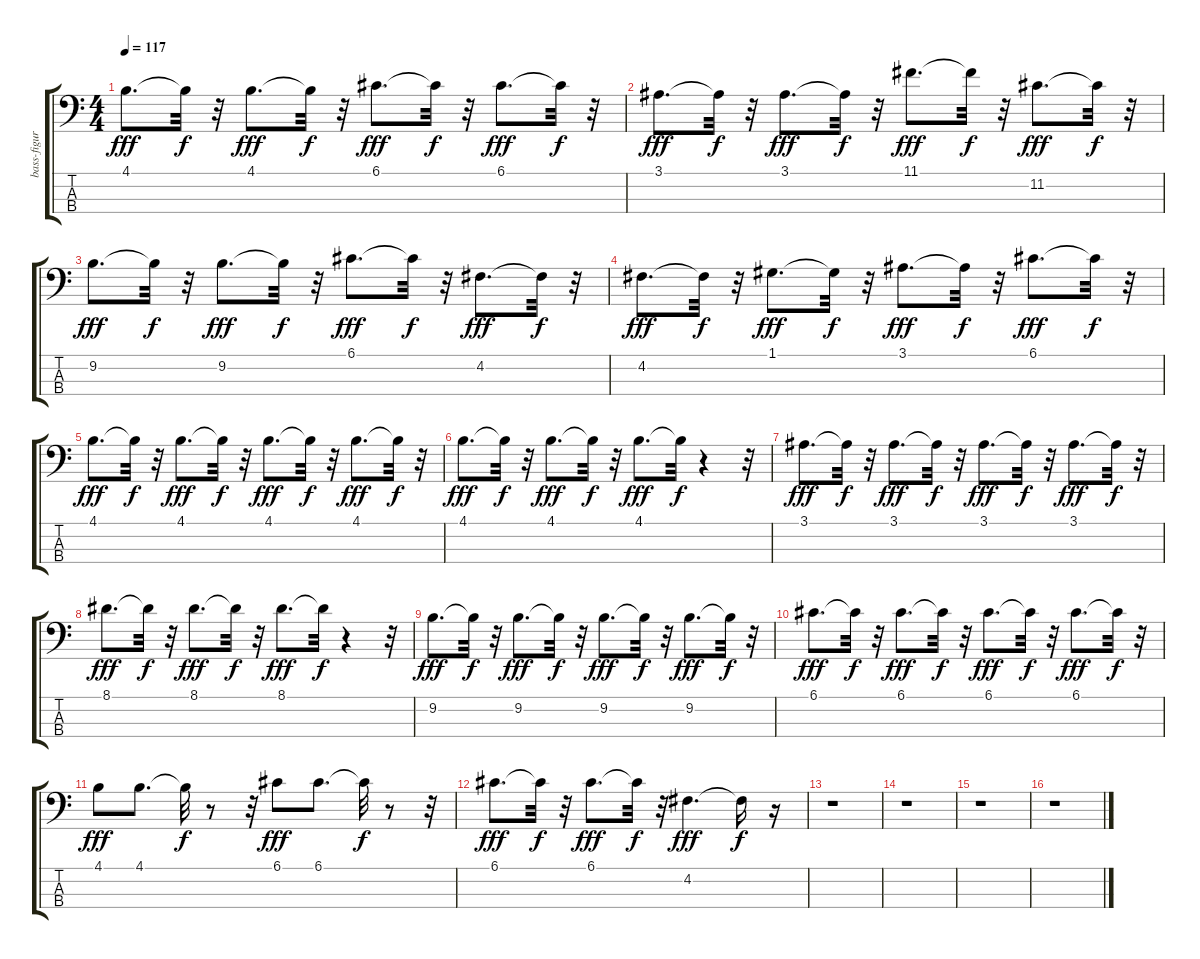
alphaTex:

\track ("bass-figure" "bass-figur") {instrument electricbassfinger}
\staff {score tabs}
\tuning (G2 D2 A1 E1) {hide}
\ts (4 4)
\tempo 117
\clef f4
\ks c
4.1.8{d dy fff} 4.1{t}.32{dy f} r.32 4.1.8{d dy fff} 4.1{t}.32{dy f} r.32 6.1.8{d dy fff} 6.1{t}.32{dy f} r.32 6.1.8{d dy fff} 6.1{t}.32{dy f} r.32 |
3.1.8{d dy fff} 3.1{t}.32{dy f} r.32 3.1.8{d dy fff} 3.1{t}.32{dy f} r.32 11.1.8{d dy fff} 11.1{t}.32{dy f} r.32 11.2.8{d dy fff} 11.2{t}.32{dy f} r.32 |
9.2.8{d dy fff} 9.2{t}.32{dy f} r.32 9.2.8{d dy fff} 9.2{t}.32{dy f} r.32 6.1.8{d dy fff} 6.1{t}.32{dy f} r.32 4.2.8{d dy fff} 4.2{t}.32{dy f} r.32 |
4.2.8{d dy fff} 4.2{t}.32{dy f} r.32 1.1.8{d dy fff} 1.1{t}.32{dy f} r.32 3.1.8{d dy fff} 3.1{t}.32{dy f} r.32 6.1.8{d dy fff} 6.1{t}.32{dy f} r.32 |
4.1.8{d dy fff} 4.1{t}.32{dy f} r.32 4.1.8{d dy fff} 4.1{t}.32{dy f} r.32 4.1.8{d dy fff} 4.1{t}.32{dy f} r.32 4.1.8{d dy fff} 4.1{t}.32{dy f} r.32 |
4.1.8{d dy fff} 4.1{t}.32{dy f} r.32 4.1.8{d dy fff} 4.1{t}.32{dy f} r.32 4.1.8{d dy fff} 4.1{t}.32{dy f} r.4 r.32 |
3.1.8{d dy fff} 3.1{t}.32{dy f} r.32 3.1.8{d dy fff} 3.1{t}.32{dy f} r.32 3.1.8{d dy fff} 3.1{t}.32{dy f} r.32 3.1.8{d dy fff} 3.1{t}.32{dy f} r.32 |
8.1.8{d dy fff} 8.1{t}.32{dy f} r.32 8.1.8{d dy fff} 8.1{t}.32{dy f} r.32 8.1.8{d dy fff} 8.1{t}.32{dy f} r.4 r.32 |
9.2.8{d dy fff} 9.2{t}.32{dy f} r.32 9.2.8{d dy fff} 9.2{t}.32{dy f} r.32 9.2.8{d dy fff} 9.2{t}.32{dy f} r.32 9.2.8{d dy fff} 9.2{t}.32{dy f} r.32 |
6.1.8{d dy fff} 6.1{t}.32{dy f} r.32 6.1.8{d dy fff} 6.1{t}.32{dy f} r.32 6.1.8{d dy fff} 6.1{t}.32{dy f} r.32 6.1.8{d dy fff} 6.1{t}.32{dy f} r.32 |
4.1.8{dy fff} 4.1.8{d} 4.1{t}.32{dy f} r.8 r.32 6.1.8{dy fff} 6.1.8{d} 6.1{t}.32{dy f} r.8 r.32 |
6.1.8{d dy fff} 6.1{t}.32{dy f} r.32 6.1.8{d dy fff} 6.1{t}.32{dy f} r.32 4.2.4{d dy fff} 4.2{t}.16{dy f} r.16 |
r.1 |
r.1 |
r.1 |
r.1
